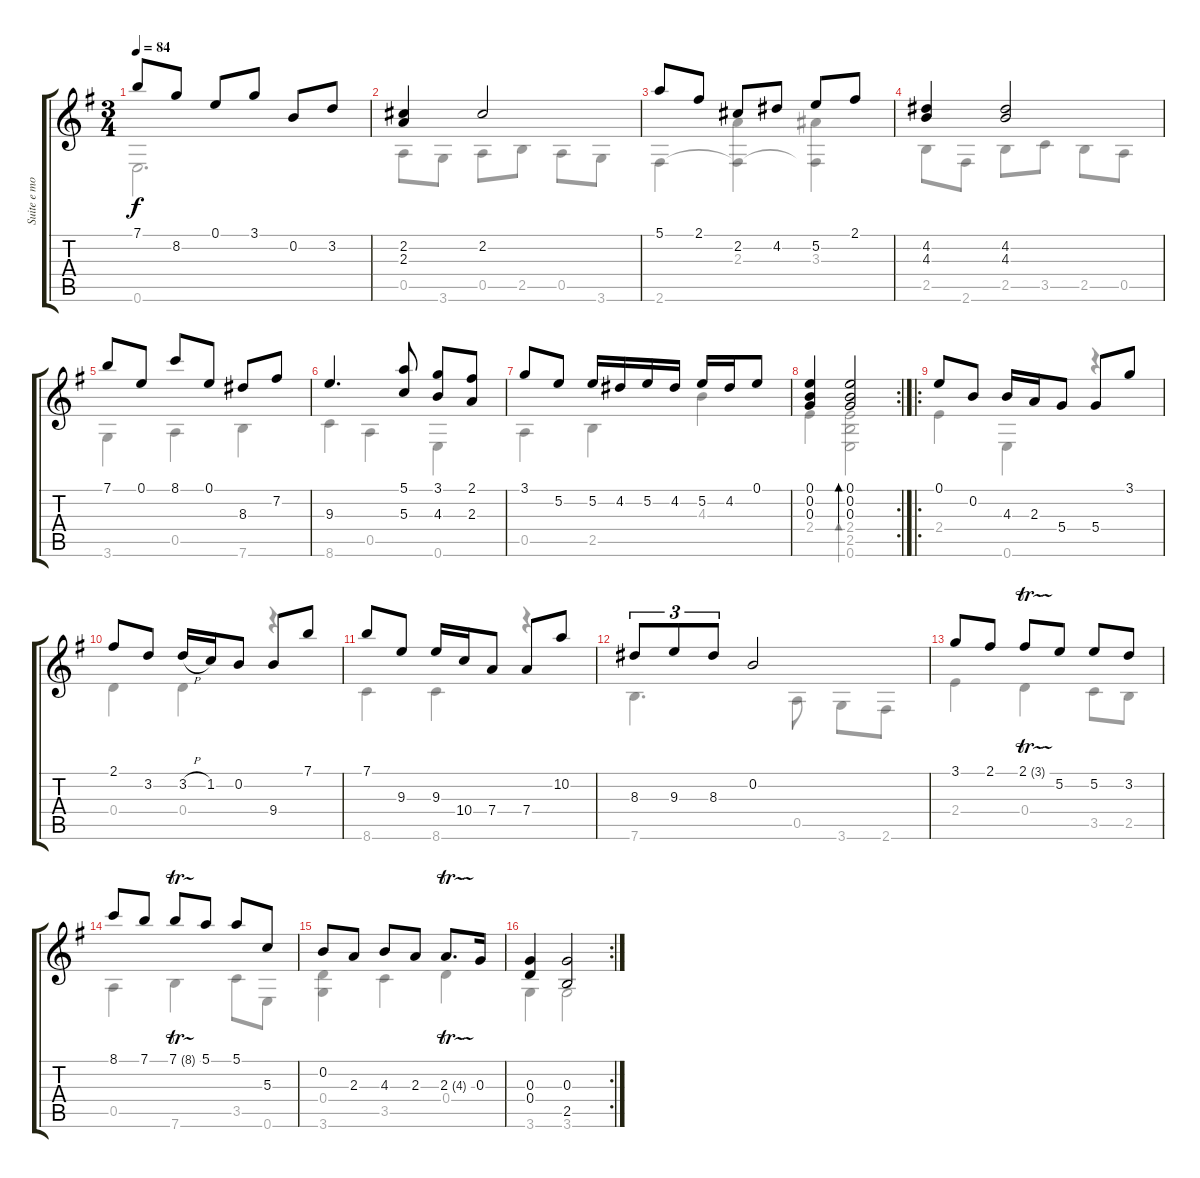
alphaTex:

\track ("Suite e moll - Sarabande I & II" "Suite e mo") {instrument acousticguitarnylon}
\staff {score tabs}
\tuning (E4 B3 G3 D3 A2 E2) {hide}
\voice
\ts (3 4)
\tempo 84
\clef g2
\ks g
7.1.8{dy f} 8.2.8 0.1.8 3.1.8 0.2.8 3.2.8 |
(2.2 2.3).4 2.2.2 |
5.1.8 2.1.8 2.2.8 4.2.8 5.2.8 2.1.8 |
(4.2 4.3).4 (4.2 4.3).2 |
7.1.8 0.1.8 8.1.8 0.1.8 8.3.8 7.2.8 |
9.3.4{d} (5.1 5.3).8 (3.1 4.3).8 (2.1 2.3).8 |
3.1.8 5.2.8 5.2.16 4.2.16 5.2.16 4.2.16 5.2.16 4.2.16 0.1.8 |
\rc 2
(0.1 0.2 0.3).4 (0.1 0.2 0.3).2{bd 30} |
\ro
0.1.8 0.2.8 4.3.16 2.3.16 5.4.8 5.4.8 3.1.8 |
2.1.8 3.2.8 3.2{h}.16 1.2.16 0.2.8 9.4.8 7.1.8 |
7.1.8 9.3.8 9.3.16 10.4.16 7.4.8 7.4.8 10.2.8 |
8.3.8{tu (3 2)} 9.3.8{tu (3 2)} 8.3.8{tu (3 2)} 0.2.2 |
3.1.8 2.1.8 2.1{tr (3 32)}.8 5.2.8 5.2.8 3.2.8 |
8.1.8 7.1.8 7.1{tr (8 32)}.8 5.1.8 5.1.8 5.3.8 |
0.2.8 2.3.8 4.3.8 2.3.8 2.3{tr (4 32)}.8{d} 0.3.16 |
\rc 2
(0.3 0.4).4 (0.3 2.5).2
\voice
\clef g2
\ottava regular
\simile none
\ks g
0.6.2{d dy f} |
0.5.8 3.6.8 0.5.8 2.5.8 0.5.8 3.6.8 |
2.6.4 (2.3 2.6{t}).4 (3.3 2.6{t}).4 |
2.5.8 2.6.8 2.5.8 3.5.8 2.5.8 0.5.8 |
3.6.4 0.5.4 7.6.4 |
8.6.4 0.5.4 0.6.4 |
0.5.4 2.5.4 4.3.4 |
2.4.4 (2.4 2.5 0.6).2{bd 30} |
2.4.4 0.6.4 r.4 |
0.4.4 0.4.4 r.4 |
8.6.4 8.6.4 r.4 |
7.6.4{d} 0.5.8 3.6.8 2.6.8 |
2.4.4 0.4.4 3.5.8 2.5.8 |
0.5.4 7.6.4 3.5.8 0.6.8 |
(0.4 3.6).4 3.5.4 0.4.4 |
3.6.4 3.6.2
